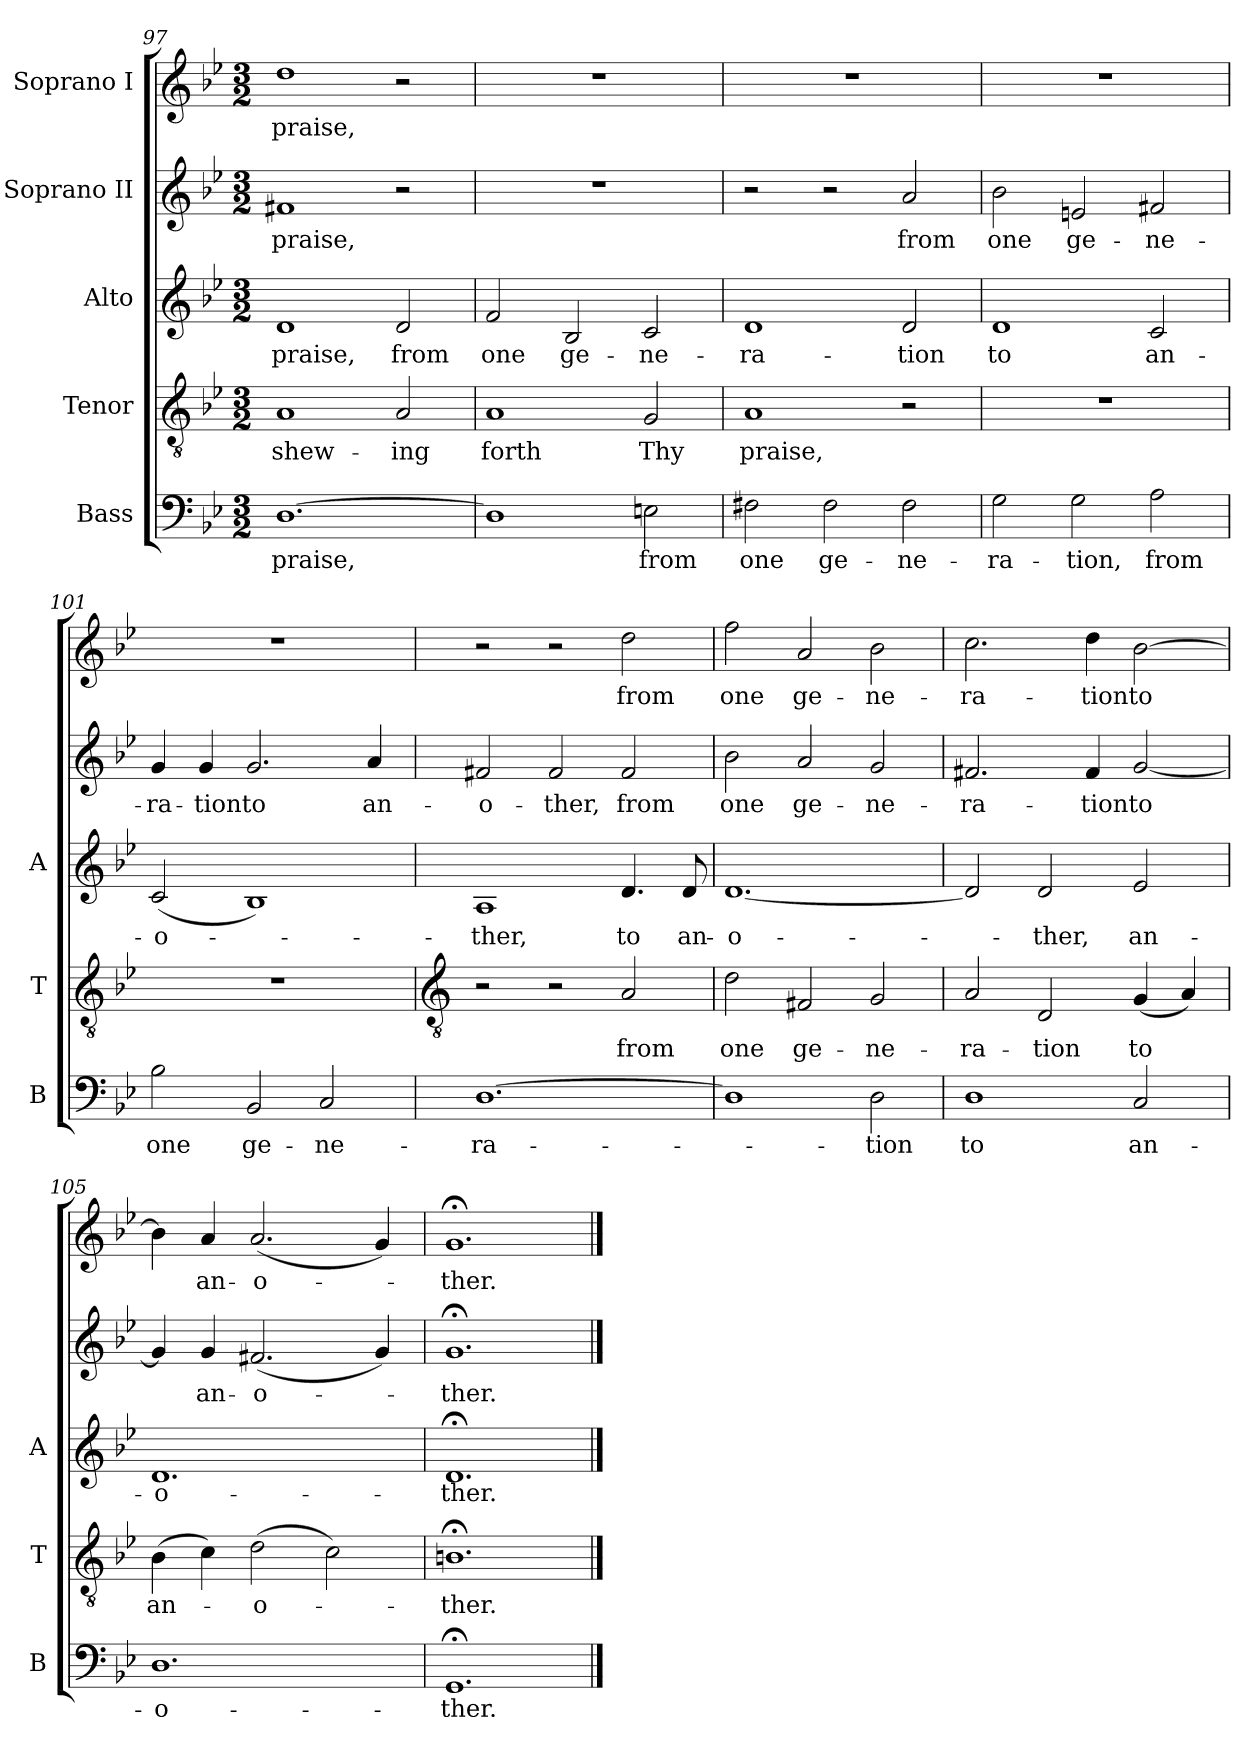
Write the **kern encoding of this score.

**kern	**text	**kern	**text	**kern	**text	**kern	**text	**kern	**text
*part5	*part5	*part4	*part4	*part3	*part3	*part2	*part2	*part1	*part1
*staff5	*staff5	*staff4	*staff4	*staff3	*staff3	*staff2	*staff2	*staff1	*staff1
*I"Bass	*	*I"Tenor	*	*I"Alto	*	*I"Soprano II	*	*I"Soprano I	*
*I'B	*	*I'T	*	*I'A	*	*	*	*	*
*clefF4	*	*clefGv2	*	*clefG2	*	*clefG2	*	*clefG2	*
*k[b-e-]	*	*k[b-e-]	*	*k[b-e-]	*	*k[b-e-]	*	*k[b-e-]	*
*M3/2	*	*M3/2	*	*M3/2	*	*M3/2	*	*M3/2	*
=97	=97	=97	=97	=97	=97	=97	=97	=97	=97
!	!LO:LY:b	!	!LO:LY:b	!	!LO:LY:b	!	!LO:LY:b	!	!LO:LY:b
[1.D	praise,	1A	shew-	1d	praise,	1f#X	praise,	1dd	praise,
!	!	!	!LO:LY:b	!	!LO:LY:b	!	!	!	!
.	.	2A/	-ing	2d/	from	2r	.	2r	.
=98	=98	=98	=98	=98	=98	=98	=98	=98	=98
!	!	!	!LO:LY:b	!	!LO:LY:b	!	!	!	!
1D]	.	1A	forth	2f/	one	1.r	.	1.r	.
!	!	!	!	!	!LO:LY:b	!	!	!	!
.	.	.	.	2B-/	ge-	.	.	.	.
!	!LO:LY:b	!	!LO:LY:b	!	!LO:LY:b	!	!	!	!
2En\	from	2G/	Thy	2c/	-ne-	.	.	.	.
=99	=99	=99	=99	=99	=99	=99	=99	=99	=99
!	!LO:LY:b	!	!LO:LY:b	!	!LO:LY:b	!	!	!	!
2F#X\	one	1A	praise,	1d	-ra-	2r	.	1.r	.
!	!LO:LY:b	!	!	!	!	!	!	!	!
2F#\	ge-	.	.	.	.	2r	.	.	.
!	!LO:LY:b	!	!	!	!LO:LY:b	!	!LO:LY:b	!	!
2F#\	-ne-	2r	.	2d/	-tion	2a/	from	.	.
=100	=100	=100	=100	=100	=100	=100	=100	=100	=100
!	!LO:LY:b	!	!	!	!LO:LY:b	!	!LO:LY:b	!	!
2G\	-ra-	1.r	.	1d	to	2b-\	one	1.r	.
!	!LO:LY:b	!	!	!	!	!	!LO:LY:b	!	!
2G\	-tion,	.	.	.	.	2en/	ge-	.	.
!	!LO:LY:b	!	!	!	!LO:LY:b	!	!LO:LY:b	!	!
2A\	from	.	.	2c/	an-	2f#X/	-ne-	.	.
=101	=101	=101	=101	=101	=101	=101	=101	=101	=101
!	!LO:LY:b	!	!	!	!LO:LY:b	!	!LO:LY:b	!	!
2B-\	one	1.r	.	(2c/	-o-	4g/	-ra-	1.r	.
!	!	!	!	!	!	!	!LO:LY:b	!	!
.	.	.	.	.	.	4g/	-tion	.	.
!	!LO:LY:b	!	!	!	!	!	!LO:LY:b	!	!
2BB-/	ge-	.	.	1B-)	.	2.g/	to	.	.
!	!LO:LY:b	!	!	!	!	!	!	!	!
2C/	-ne-	.	.	.	.	.	.	.	.
!	!	!	!	!	!	!	!LO:LY:b	!	!
.	.	.	.	.	.	4a/	an-	.	.
!!LO:LB:g=z
=102	=102	=102	=102	=102	=102	=102	=102	=102	=102
*	*	*clefGv2	*	*	*	*	*	*	*
!	!LO:LY:b	!	!	!	!LO:LY:b	!	!LO:LY:b	!	!
[1.D	-ra-	2r	.	1A	ther,	2f#X/	-o-	2r	.
!	!	!	!	!	!	!	!LO:LY:b	!	!
.	.	2r	.	.	.	2f#/	-ther,	2r	.
!	!	!	!LO:LY:b	!	!LO:LY:b	!	!LO:LY:b	!	!LO:LY:b
.	.	2A/	from	4.d/	to	2f#/	from	2dd\	from
!	!	!	!	!	!LO:LY:b	!	!	!	!
.	.	.	.	8d/	an-	.	.	.	.
=103	=103	=103	=103	=103	=103	=103	=103	=103	=103
!	!	!	!LO:LY:b	!	!LO:LY:b	!	!LO:LY:b	!	!LO:LY:b
1D]	.	2d\	one	[1.d	-o-	2b-\	one	2ff\	one
!	!	!	!LO:LY:b	!	!	!	!LO:LY:b	!	!LO:LY:b
.	.	2F#X/	ge-	.	.	2a/	ge-	2a/	ge-
*	*	*	*	*	*	*	*	*MM197	*
!	!LO:LY:b	!	!LO:LY:b	!	!	!	!LO:LY:b	!	!LO:LY:b
2D\	-tion	2G/	-ne-	.	.	2g/	-ne-	2b-\	-ne-
=104	=104	=104	=104	=104	=104	=104	=104	=104	=104
*	*	*	*	*	*	*	*	*MM192	*
!	!LO:LY:b	!	!LO:LY:b	!	!	!	!LO:LY:b	!	!LO:LY:b
1D	to	2A/	-ra-	2d/]	.	2.f#X/	-ra-	2.cc\	-ra-
!	!	!	!LO:LY:b	!	!LO:LY:b	!	!	!	!
.	.	2D/	-tion	2d/	ther,	.	.	.	.
*	*	*	*	*	*	*	*	*MM187	*
!	!	!	!	!	!	!	!LO:LY:b	!	!LO:LY:b
.	.	.	.	.	.	4f#/	-tion	4dd\	-tion
*	*	*	*	*	*	*	*	*MM184	*
!	!LO:LY:b	!	!LO:LY:b	!	!LO:LY:b	!	!LO:LY:b	!	!LO:LY:b
2C/	an-	(4G/	to	2e-/	an-	[2g/	to	[2b-\	to
.	.	4A/)	.	.	.	.	.	.	.
=105	=105	=105	=105	=105	=105	=105	=105	=105	=105
*	*	*	*	*	*	*	*	*MM181	*
!	!LO:LY:b	!	!LO:LY:b	!	!LO:LY:b	!	!	!	!
1.D	-o-	(>4B-\	an-	1.d	-o-	4g/]	.	4b-\]	.
*	*	*	*	*	*	*	*	*MM179	*
!	!	!	!	!	!	!	!LO:LY:b	!	!LO:LY:b
.	.	4c\)	.	.	.	4g/	an-	4a/	an-
*	*	*	*	*	*	*	*	*MM175	*
!	!	!	!LO:LY:b	!	!	!	!LO:LY:b	!	!LO:LY:b
.	.	(>2d\	o-	.	.	(2.f#X/	-o-	(2.a/	-o-
.	.	2c\)	.	.	.	.	.	.	.
*	*	*	*	*	*	*	*	*MM170	*
.	.	.	.	.	.	4g/)	.	4g/)	.
=106	=106	=106	=106	=106	=106	=106	=106	=106	=106
*	*	*	*	*	*	*	*	*MM170	*
!	!LO:LY:b	!	!LO:LY:b	!	!LO:LY:b	!	!LO:LY:b	!	!LO:LY:b
1.GG;<	-ther.	1.Bn;<	ther.	1.d;<	-ther.	1.g;<	ther.	1.g;<	ther.
==	==	==	==	==	==	==	==	==	==
*-	*-	*-	*-	*-	*-	*-	*-	*-	*-
